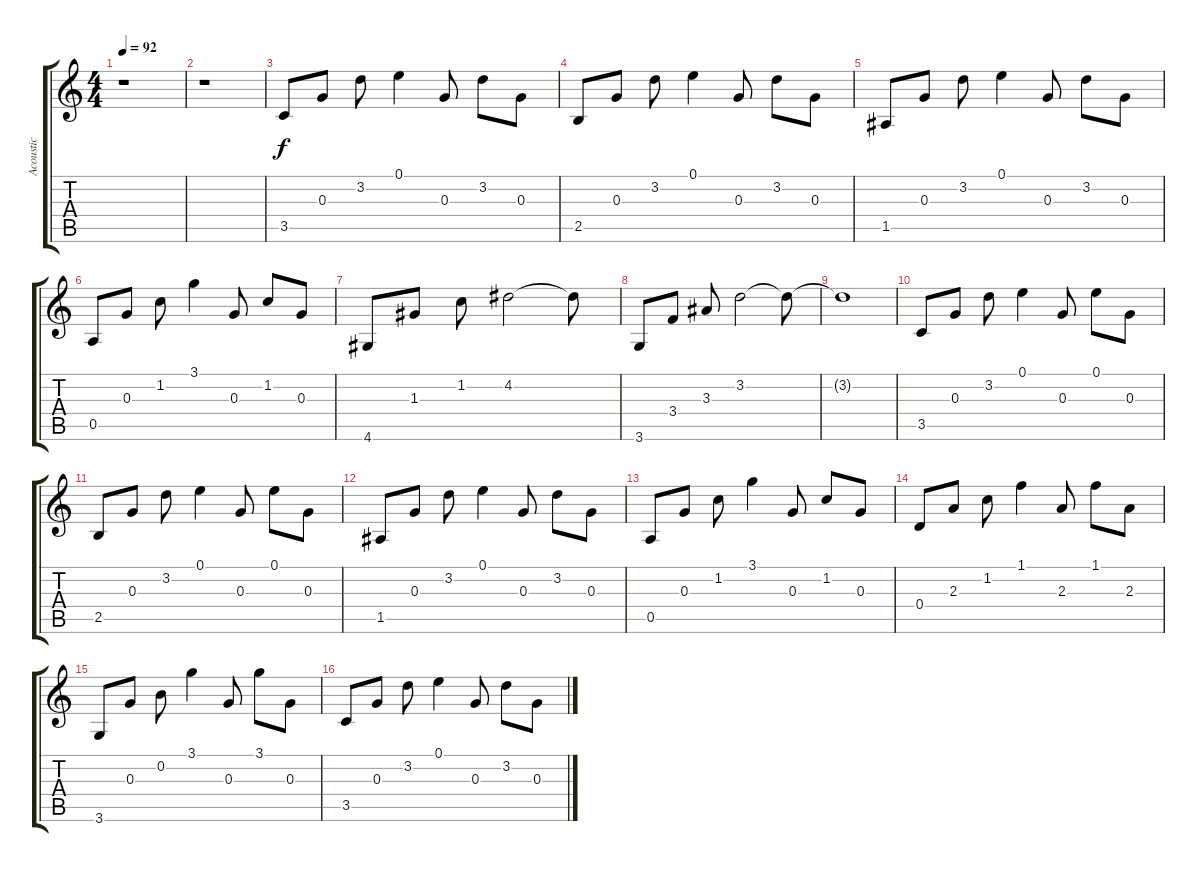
\track ("Acoustic" "Acoustic") {instrument acousticguitarsteel}
\staff {score tabs}
\tuning (E4 B3 G3 D3 A2 E2) {hide}
\ts (4 4)
\tempo 92
\clef g2
\ks c
r.1{dy f instrument acousticguitarsteel} |
r.1 |
3.5.8 0.3.8 3.2.8 0.1.4 0.3.8 3.2.8 0.3.8 |
2.5.8 0.3.8 3.2.8 0.1.4 0.3.8 3.2.8 0.3.8 |
1.5.8 0.3.8 3.2.8 0.1.4 0.3.8 3.2.8 0.3.8 |
0.5.8 0.3.8 1.2.8 3.1.4 0.3.8 1.2.8 0.3.8 |
4.6.8 1.3.8 1.2.8 4.2.2 4.2{t}.8 |
3.6.8 3.4.8 3.3.8 3.2.2 3.2{t}.8 |
3.2{t}.1 |
3.5.8 0.3.8 3.2.8 0.1.4 0.3.8 0.1.8 0.3.8 |
2.5.8 0.3.8 3.2.8 0.1.4 0.3.8 0.1.8 0.3.8 |
1.5.8 0.3.8 3.2.8 0.1.4 0.3.8 3.2.8 0.3.8 |
0.5.8 0.3.8 1.2.8 3.1.4 0.3.8 1.2.8 0.3.8 |
0.4.8 2.3.8 1.2.8 1.1.4 2.3.8 1.1.8 2.3.8 |
3.6.8 0.3.8 0.2.8 3.1.4 0.3.8 3.1.8 0.3.8 |
3.5.8 0.3.8 3.2.8 0.1.4 0.3.8 3.2.8 0.3.8
